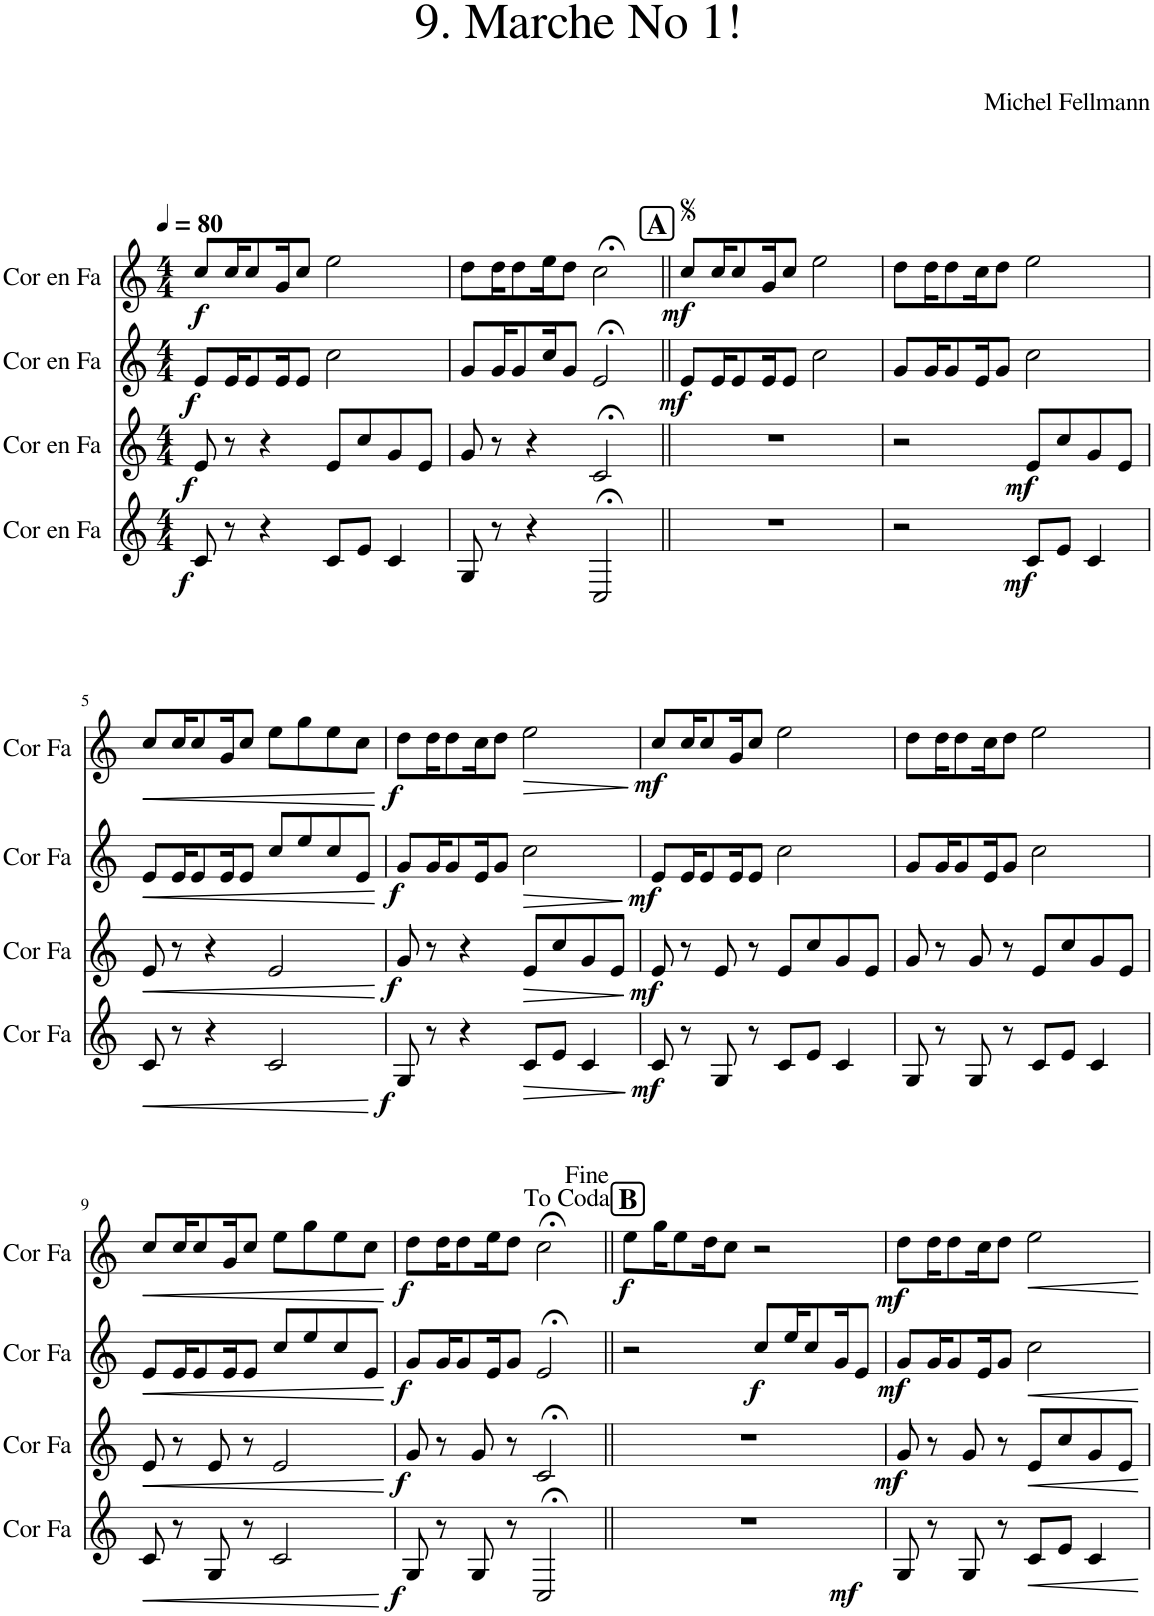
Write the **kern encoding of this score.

**kern	**dynam	**kern	**dynam	**kern	**dynam	**kern	**dynam
*part4	*part4	*part3	*part3	*part2	*part2	*part1	*part1
*staff4	*staff4	*staff3	*staff3	*staff2	*staff2	*staff1	*staff1
*I"Cor en Fa	*	*I"Cor en Fa	*	*I"Cor en Fa	*	*I"Cor en Fa	*
*I'Cor Fa	*	*I'Cor Fa	*	*I'Cor Fa	*	*I'Cor Fa	*
*clefG2	*	*clefG2	*	*clefG2	*	*clefG2	*
*Trd4c7	*	*Trd4c7	*	*Trd4c7	*	*Trd4c7	*
*k[]	*	*k[]	*	*k[]	*	*k[]	*
*M4/4	*	*M4/4	*	*M4/4	*	*M4/4	*
*MM80	*	*MM80	*	*MM80	*	*MM80	*
=1	=1	=1	=1	=1	=1	=1	=1
!	!LO:DY:b	!	!LO:DY:b	!	!LO:DY:b	!	!LO:DY:b
8c/	f	8e/	f	8e/L	f	8cc/L	f
8r	.	8r	.	16e/K	.	16cc/K	.
.	.	.	.	8e/	.	8cc/	.
4r	.	4r	.	.	.	.	.
.	.	.	.	16e/K	.	16g/K	.
.	.	.	.	8e/J	.	8cc/J	.
8c/L	.	8e/L	.	2cc\	.	2ee\	.
8e/J	.	8cc/	.	.	.	.	.
4c/	.	8g/	.	.	.	.	.
.	.	8e/J	.	.	.	.	.
=2	=2	=2	=2	=2	=2	=2	=2
8G/	.	8g/	.	8g/L	.	8dd\L	.
8r	.	8r	.	16g/K	.	16dd\K	.
.	.	.	.	8g/	.	8dd\	.
4r	.	4r	.	.	.	.	.
.	.	.	.	16cc/K	.	16ee\K	.
.	.	.	.	8g/J	.	8dd\J	.
2C;</	.	2c;</	.	2e;</	.	2cc;<\	.
!!LO:REH:place=s1:a:B:cj:fs=14:t=A
=3||	=3||	=3||	=3||	=3||	=3||	=3||	=3||
!	!	!	!	!	!LO:DY:b	!	!LO:DY:b
1r	.	1r	.	8e/L	mf	8cc/L	mf
.	.	.	.	16e/K	.	16cc/K	.
.	.	.	.	8e/	.	8cc/	.
.	.	.	.	16e/K	.	16g/K	.
.	.	.	.	8e/J	.	8cc/J	.
.	.	.	.	2cc\	.	2ee\	.
=4	=4	=4	=4	=4	=4	=4	=4
2r	.	2r	.	8g/L	.	8dd\L	.
.	.	.	.	16g/K	.	16dd\K	.
.	.	.	.	8g/	.	8dd\	.
.	.	.	.	16e/K	.	16cc\K	.
.	.	.	.	8g/J	.	8dd\J	.
!	!LO:DY:b	!	!LO:DY:b	!	!	!	!
8c/L	mf	8e/L	mf	2cc\	.	2ee\	.
8e/J	.	8cc/	.	.	.	.	.
4c/	.	8g/	.	.	.	.	.
.	.	8e/J	.	.	.	.	.
!!LO:LB:g=z
=5	=5	=5	=5	=5	=5	=5	=5
!	!LO:HP:b	!	!LO:HP:b	!	!LO:HP:b	!	!LO:HP:b
8c/	<	8e/	<	8e/L	<	8cc/L	<
8r	.	8r	.	16e/K	.	16cc/K	.
.	.	.	.	8e/	.	8cc/	.
4r	.	4r	.	.	.	.	.
.	.	.	.	16e/K	.	16g/K	.
.	.	.	.	8e/J	.	8cc/J	.
2c/	.	2e/	.	8cc/L	.	8ee\L	.
.	.	.	.	8ee/	.	8gg\	.
.	.	.	.	8cc/	.	8ee\	.
.	.	.	.	8e/J	.	8cc\J	.
.	[	.	[	.	[	.	[
=6	=6	=6	=6	=6	=6	=6	=6
!	!LO:DY:b	!	!LO:DY:b	!	!LO:DY:b	!	!LO:DY:b
8G/	f	8g/	f	8g/L	f	8dd\L	f
8r	.	8r	.	16g/K	.	16dd\K	.
.	.	.	.	8g/	.	8dd\	.
4r	.	4r	.	.	.	.	.
.	.	.	.	16e/K	.	16cc\K	.
.	.	.	.	8g/J	.	8dd\J	.
!	!LO:HP:b	!	!LO:HP:b	!	!LO:HP:b	!	!LO:HP:b
8c/L	>	8e/L	>	2cc\	>	2ee\	>
8e/J	.	8cc/	.	.	.	.	.
4c/	.	8g/	.	.	.	.	.
.	.	8e/J	.	.	.	.	.
.	]	.	]	.	]	.	]
=7	=7	=7	=7	=7	=7	=7	=7
!	!LO:DY:b	!	!LO:DY:b	!	!LO:DY:b	!	!LO:DY:b
8c/	mf	8e/	mf	8e/L	mf	8cc/L	mf
8r	.	8r	.	16e/K	.	16cc/K	.
.	.	.	.	8e/	.	8cc/	.
8G/	.	8e/	.	.	.	.	.
.	.	.	.	16e/K	.	16g/K	.
8r	.	8r	.	8e/J	.	8cc/J	.
8c/L	.	8e/L	.	2cc\	.	2ee\	.
8e/J	.	8cc/	.	.	.	.	.
4c/	.	8g/	.	.	.	.	.
.	.	8e/J	.	.	.	.	.
=8	=8	=8	=8	=8	=8	=8	=8
8G/	.	8g/	.	8g/L	.	8dd\L	.
8r	.	8r	.	16g/K	.	16dd\K	.
.	.	.	.	8g/	.	8dd\	.
8G/	.	8g/	.	.	.	.	.
.	.	.	.	16e/K	.	16cc\K	.
8r	.	8r	.	8g/J	.	8dd\J	.
8c/L	.	8e/L	.	2cc\	.	2ee\	.
8e/J	.	8cc/	.	.	.	.	.
4c/	.	8g/	.	.	.	.	.
.	.	8e/J	.	.	.	.	.
!!LO:LB:g=z
=9	=9	=9	=9	=9	=9	=9	=9
!	!LO:HP:b	!	!LO:HP:b	!	!LO:HP:b	!	!LO:HP:b
8c/	<	8e/	<	8e/L	<	8cc/L	<
8r	.	8r	.	16e/K	.	16cc/K	.
.	.	.	.	8e/	.	8cc/	.
8G/	.	8e/	.	.	.	.	.
.	.	.	.	16e/K	.	16g/K	.
8r	.	8r	.	8e/J	.	8cc/J	.
2c/	.	2e/	.	8cc/L	.	8ee\L	.
.	.	.	.	8ee/	.	8gg\	.
.	.	.	.	8cc/	.	8ee\	.
.	.	.	.	8e/J	.	8cc\J	.
.	[	.	[	.	[	.	[
=10	=10	=10	=10	=10	=10	=10	=10
!	!LO:DY:b	!	!LO:DY:b	!	!LO:DY:b	!	!LO:DY:b
8G/	f	8g/	f	8g/L	f	8dd\L	f
8r	.	8r	.	16g/K	.	16dd\K	.
.	.	.	.	8g/	.	8dd\	.
8G/	.	8g/	.	.	.	.	.
.	.	.	.	16e/K	.	16ee\K	.
8r	.	8r	.	8g/J	.	8dd\J	.
2C;</	.	2c;</	.	2e;</	.	2cc;<\	.
!!LO:REH:place=s1:a:B:cj:fs=14:t=B
=11||	=11||	=11||	=11||	=11||	=11||	=11||	=11||
!	!LO:DY:b	!	!	!	!	!	!LO:DY:b
1r	mf	1r	.	2r	.	8ee\L	f
.	.	.	.	.	.	16gg\K	.
.	.	.	.	.	.	8ee\	.
.	.	.	.	.	.	16dd\K	.
.	.	.	.	.	.	8cc\J	.
!	!	!	!	!	!LO:DY:b	!	!
.	.	.	.	8cc/L	f	2r	.
.	.	.	.	16ee/K	.	.	.
.	.	.	.	8cc/	.	.	.
.	.	.	.	16g/K	.	.	.
.	.	.	.	8e/J	.	.	.
=12	=12	=12	=12	=12	=12	=12	=12
!	!	!	!LO:DY:b	!	!LO:DY:b	!	!LO:DY:b
8G/	.	8g/	mf	8g/L	mf	8dd\L	mf
8r	.	8r	.	16g/K	.	16dd\K	.
.	.	.	.	8g/	.	8dd\	.
8G/	.	8g/	.	.	.	.	.
.	.	.	.	16e/K	.	16cc\K	.
8r	.	8r	.	8g/J	.	8dd\J	.
!	!LO:HP:b	!	!LO:HP:b	!	!LO:HP:b	!	!LO:HP:b
8c/L	<	8e/L	<	2cc\	<	2ee\	<
8e/J	.	8cc/	.	.	.	.	.
4c/	.	8g/	.	.	.	.	.
.	.	8e/J	.	.	.	.	.
.	[	.	[	.	[	.	[
=	=	=	=	=	=	=	=
*-	*-	*-	*-	*-	*-	*-	*-
